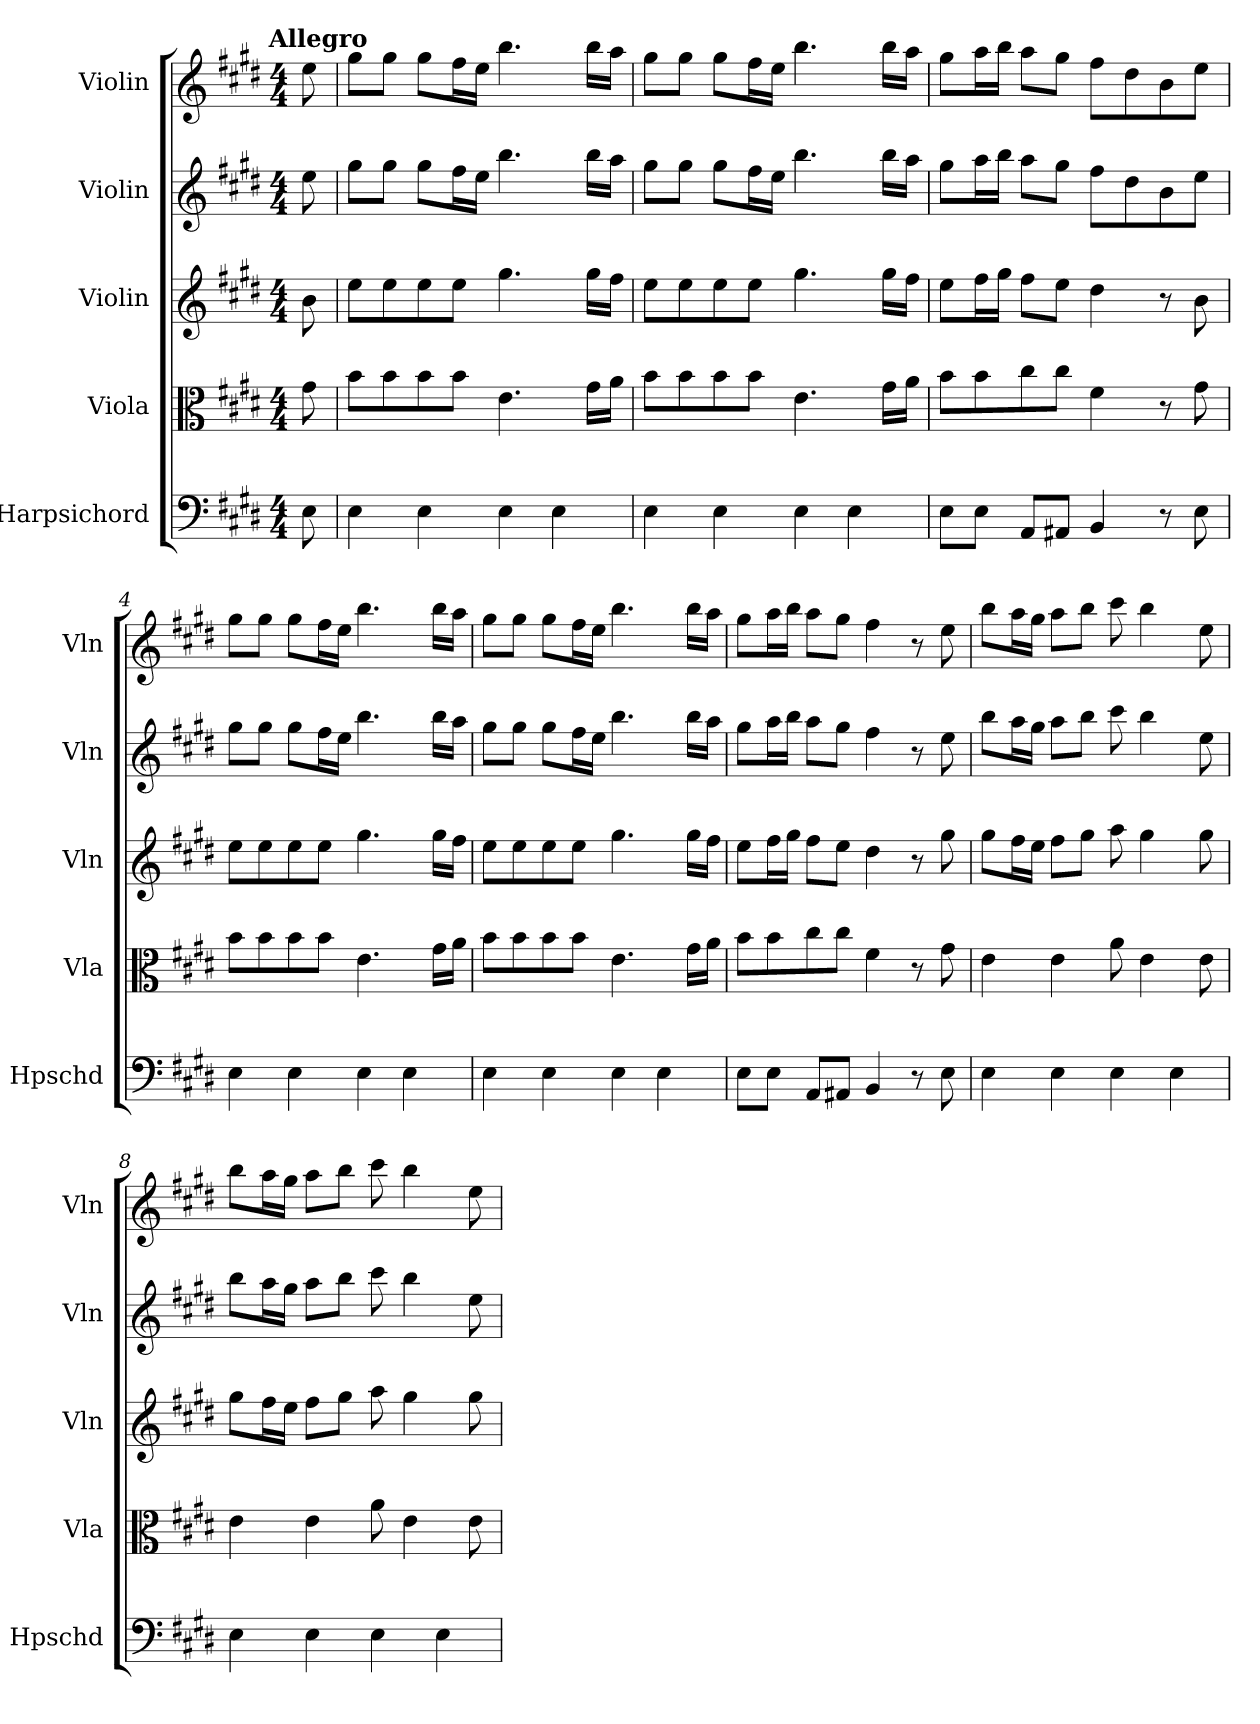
**kern	**kern	**kern	**kern	**kern
*part5	*part4	*part3	*part2	*part1
*staff5	*staff4	*staff3	*staff2	*staff1
*I"Harpsichord	*I"Viola	*I"Violin	*I"Violin	*I"Violin
*I'Hpschd	*I'Vla	*I'Vln	*I'Vln	*I'Vln
*clefF4	*clefC3	*clefG2	*clefG2	*clefG2
*k[f#c#g#d#]	*k[f#c#g#d#]	*k[f#c#g#d#]	*k[f#c#g#d#]	*k[f#c#g#d#]
*E:	*E:	*E:	*E:	*E:
!!LO:TX:omd:t=Allegro
*M4/4	*M4/4	*M4/4	*M4/4	*M4/4
*MM132	*MM132	*MM132	*MM132	*MM132
=	=	=	=	=
8E\	8g#\	8b\	8ee\	8ee\
=1	=1	=1	=1	=1
4E\	8b\L	8ee\L	8gg#\L	8gg#\L
.	8b\	8ee\	8gg#\J	8gg#\J
4E\	8b\	8ee\	8gg#\L	8gg#\L
.	8b\J	8ee\J	16ff#\L	16ff#\L
.	.	.	16ee\JJ	16ee\JJ
4E\	4.e\	4.gg#\	4.bb\	4.bb\
4E\	.	.	.	.
.	16g#\LL	16gg#\LL	16bb\LL	16bb\LL
.	16a\JJ	16ff#\JJ	16aa\JJ	16aa\JJ
=2	=2	=2	=2	=2
4E\	8b\L	8ee\L	8gg#\L	8gg#\L
.	8b\	8ee\	8gg#\J	8gg#\J
4E\	8b\	8ee\	8gg#\L	8gg#\L
.	8b\J	8ee\J	16ff#\L	16ff#\L
.	.	.	16ee\JJ	16ee\JJ
4E\	4.e\	4.gg#\	4.bb\	4.bb\
4E\	.	.	.	.
.	16g#\LL	16gg#\LL	16bb\LL	16bb\LL
.	16a\JJ	16ff#\JJ	16aa\JJ	16aa\JJ
=3	=3	=3	=3	=3
8E\L	8b\L	8ee\L	8gg#\L	8gg#\L
8E\J	8b\	16ff#\L	16aa\L	16aa\L
.	.	16gg#\JJ	16bb\JJ	16bb\JJ
8AA/L	8cc#\	8ff#\L	8aa\L	8aa\L
8AA#X/J	8cc#\J	8ee\J	8gg#\J	8gg#\J
4BB/	4f#\	4dd#\	8ff#\L	8ff#\L
.	.	.	8dd#\	8dd#\
8r	8r	8r	8b\	8b\
8E\	8g#\	8b\	8ee\J	8ee\J
=4	=4	=4	=4	=4
4E\	8b\L	8ee\L	8gg#\L	8gg#\L
.	8b\	8ee\	8gg#\J	8gg#\J
4E\	8b\	8ee\	8gg#\L	8gg#\L
.	8b\J	8ee\J	16ff#\L	16ff#\L
.	.	.	16ee\JJ	16ee\JJ
4E\	4.e\	4.gg#\	4.bb\	4.bb\
4E\	.	.	.	.
.	16g#\LL	16gg#\LL	16bb\LL	16bb\LL
.	16a\JJ	16ff#\JJ	16aa\JJ	16aa\JJ
=5	=5	=5	=5	=5
4E\	8b\L	8ee\L	8gg#\L	8gg#\L
.	8b\	8ee\	8gg#\J	8gg#\J
4E\	8b\	8ee\	8gg#\L	8gg#\L
.	8b\J	8ee\J	16ff#\L	16ff#\L
.	.	.	16ee\JJ	16ee\JJ
4E\	4.e\	4.gg#\	4.bb\	4.bb\
4E\	.	.	.	.
.	16g#\LL	16gg#\LL	16bb\LL	16bb\LL
.	16a\JJ	16ff#\JJ	16aa\JJ	16aa\JJ
=6	=6	=6	=6	=6
8E\L	8b\L	8ee\L	8gg#\L	8gg#\L
8E\J	8b\	16ff#\L	16aa\L	16aa\L
.	.	16gg#\JJ	16bb\JJ	16bb\JJ
8AA/L	8cc#\	8ff#\L	8aa\L	8aa\L
8AA#X/J	8cc#\J	8ee\J	8gg#\J	8gg#\J
4BB/	4f#\	4dd#\	4ff#\	4ff#\
8r	8r	8r	8r	8r
8E\	8g#\	8gg#\	8ee\	8ee\
=7	=7	=7	=7	=7
4E\	4e\	8gg#\L	8bb\L	8bb\L
.	.	16ff#\L	16aa\L	16aa\L
.	.	16ee\JJ	16gg#\JJ	16gg#\JJ
4E\	4e\	8ff#\L	8aa\L	8aa\L
.	.	8gg#\J	8bb\J	8bb\J
4E\	8a\	8aa\	8ccc#\	8ccc#\
.	4e\	4gg#\	4bb\	4bb\
4E\	.	.	.	.
.	8e\	8gg#\	8ee\	8ee\
=8	=8	=8	=8	=8
4E\	4e\	8gg#\L	8bb\L	8bb\L
.	.	16ff#\L	16aa\L	16aa\L
.	.	16ee\JJ	16gg#\JJ	16gg#\JJ
4E\	4e\	8ff#\L	8aa\L	8aa\L
.	.	8gg#\J	8bb\J	8bb\J
4E\	8a\	8aa\	8ccc#\	8ccc#\
.	4e\	4gg#\	4bb\	4bb\
4E\	.	.	.	.
.	8e\	8gg#\	8ee\	8ee\
=	=	=	=	=
*-	*-	*-	*-	*-
